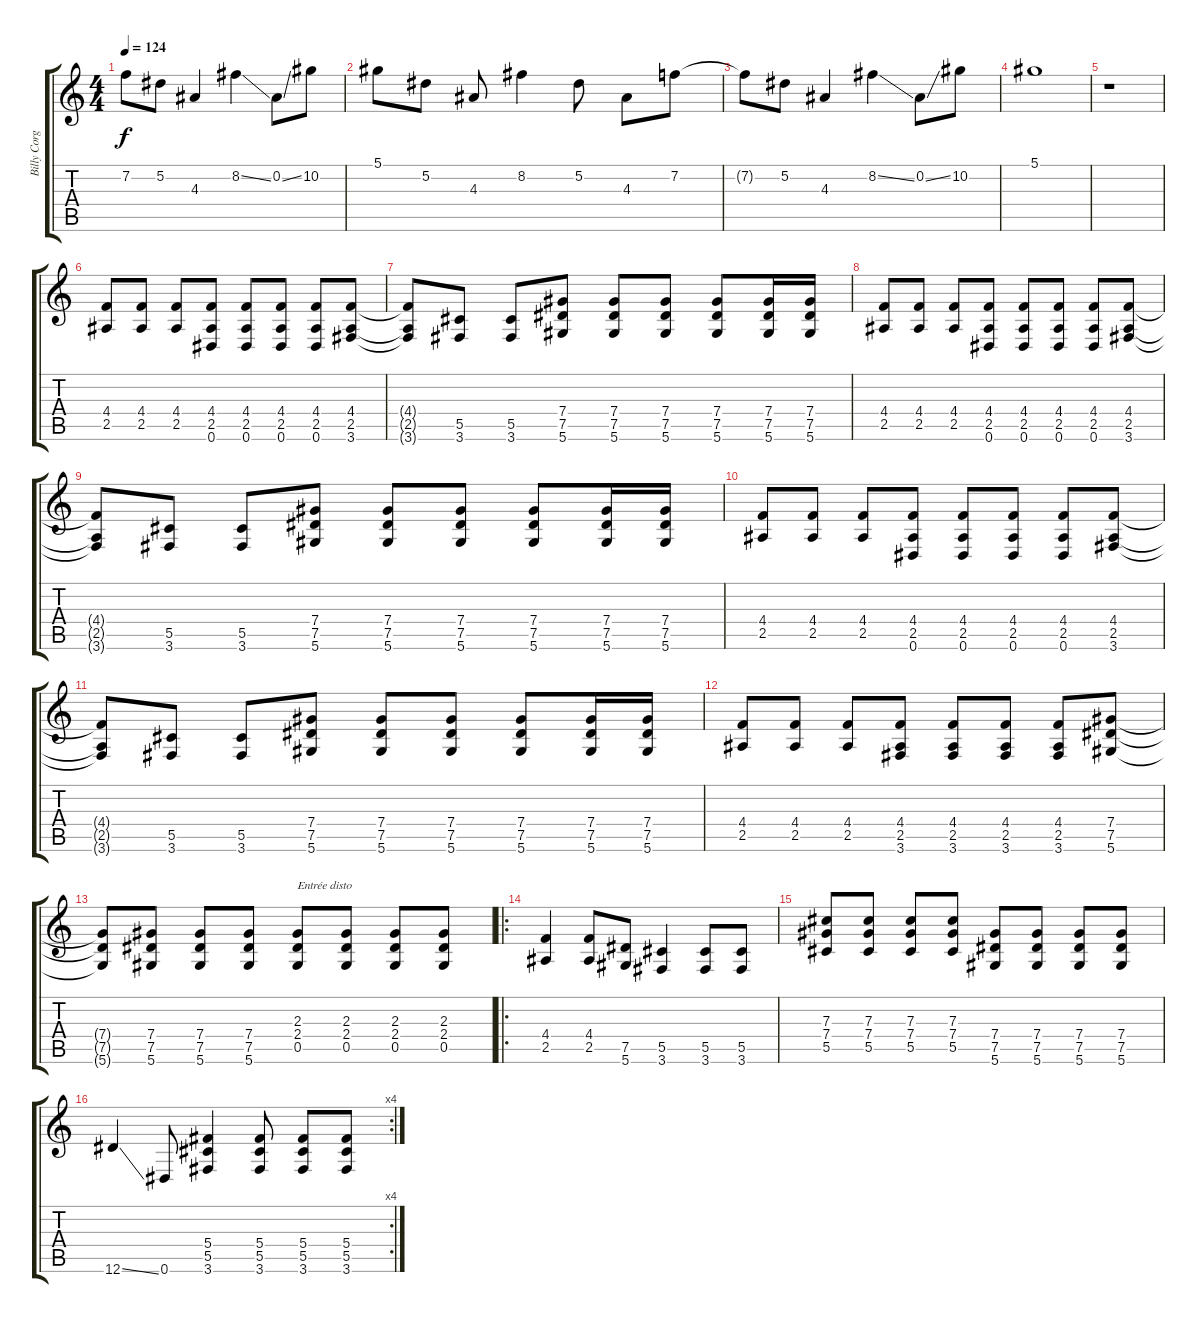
\track ("Billy Corgan" "Billy Corg") {instrument electricguitarclean}
\staff {score tabs}
\tuning (Eb4 Bb3 Gb3 Db3 Ab2 Eb2) {hide}
\ts (4 4)
\tempo 124
\clef g2
\ks c
7.2{t}.8{dy f} 5.2.8 4.3.4 8.2{ss}.4 0.2{ss}.8 10.2.8 |
5.1.8 5.2.8 4.3.8 8.2.4 5.2.8 4.3.8 7.2.8 |
7.2{t}.8 5.2.8 4.3.4 8.2{ss}.4 0.2{ss}.8 10.2.8 |
5.1.1 |
r.1 |
(4.4 2.5).8 (4.4 2.5).8 (4.4 2.5).8 (4.4 2.5 0.6).8 (4.4 2.5 0.6).8 (4.4 2.5 0.6).8 (4.4 2.5 0.6).8 (4.4 2.5 3.6).8 |
(4.4{t} 2.5{t} 3.6{t}).8 (5.5 3.6).8 (5.5 3.6).8 (7.4 7.5 5.6).8 (7.4 7.5 5.6).8 (7.4 7.5 5.6).8 (7.4 7.5 5.6).8 (7.4 7.5 5.6).16 (7.4 7.5 5.6).16 |
(4.4 2.5).8 (4.4 2.5).8 (4.4 2.5).8 (4.4 2.5 0.6).8 (4.4 2.5 0.6).8 (4.4 2.5 0.6).8 (4.4 2.5 0.6).8 (4.4 2.5 3.6).8 |
(4.4{t} 2.5{t} 3.6{t}).8 (5.5 3.6).8 (5.5 3.6).8 (7.4 7.5 5.6).8 (7.4 7.5 5.6).8 (7.4 7.5 5.6).8 (7.4 7.5 5.6).8 (7.4 7.5 5.6).16 (7.4 7.5 5.6).16 |
(4.4 2.5).8 (4.4 2.5).8 (4.4 2.5).8 (4.4 2.5 0.6).8 (4.4 2.5 0.6).8 (4.4 2.5 0.6).8 (4.4 2.5 0.6).8 (4.4 2.5 3.6).8 |
(4.4{t} 2.5{t} 3.6{t}).8 (5.5 3.6).8 (5.5 3.6).8 (7.4 7.5 5.6).8 (7.4 7.5 5.6).8 (7.4 7.5 5.6).8 (7.4 7.5 5.6).8 (7.4 7.5 5.6).16 (7.4 7.5 5.6).16 |
(4.4 2.5).8 (4.4 2.5).8 (4.4 2.5).8 (4.4 2.5 3.6).8 (4.4 2.5 3.6).8 (4.4 2.5 3.6).8 (4.4 2.5 3.6).8 (7.4 7.5 5.6).8 |
(7.4{t} 7.5{t} 5.6{t}).8 (7.4 7.5 5.6).8 (7.4 7.5 5.6).8 (7.4 7.5 5.6).8 (2.3 2.4 0.5).8{txt "Entrée disto" instrument distortionguitar} (2.3 2.4 0.5).8 (2.3 2.4 0.5).8 (2.3 2.4 0.5).8 |
\ro
(4.4 2.5).4{instrument distortionguitar} (4.4 2.5).8 (7.5 5.6).8 (5.5 3.6).4 (5.5 3.6).8 (5.5 3.6).8 |
(7.3 7.4 5.5).8 (7.3 7.4 5.5).8 (7.3 7.4 5.5).8 (7.3 7.4 5.5).8 (7.4 7.5 5.6).8 (7.4 7.5 5.6).8 (7.4 7.5 5.6).8 (7.4 7.5 5.6).8 |
\rc 4
12.6{ss}.4 0.6.8 (5.4 5.5 3.6).4 (5.4 5.5 3.6).8 (5.4 5.5 3.6).8 (5.4 5.5 3.6).8
